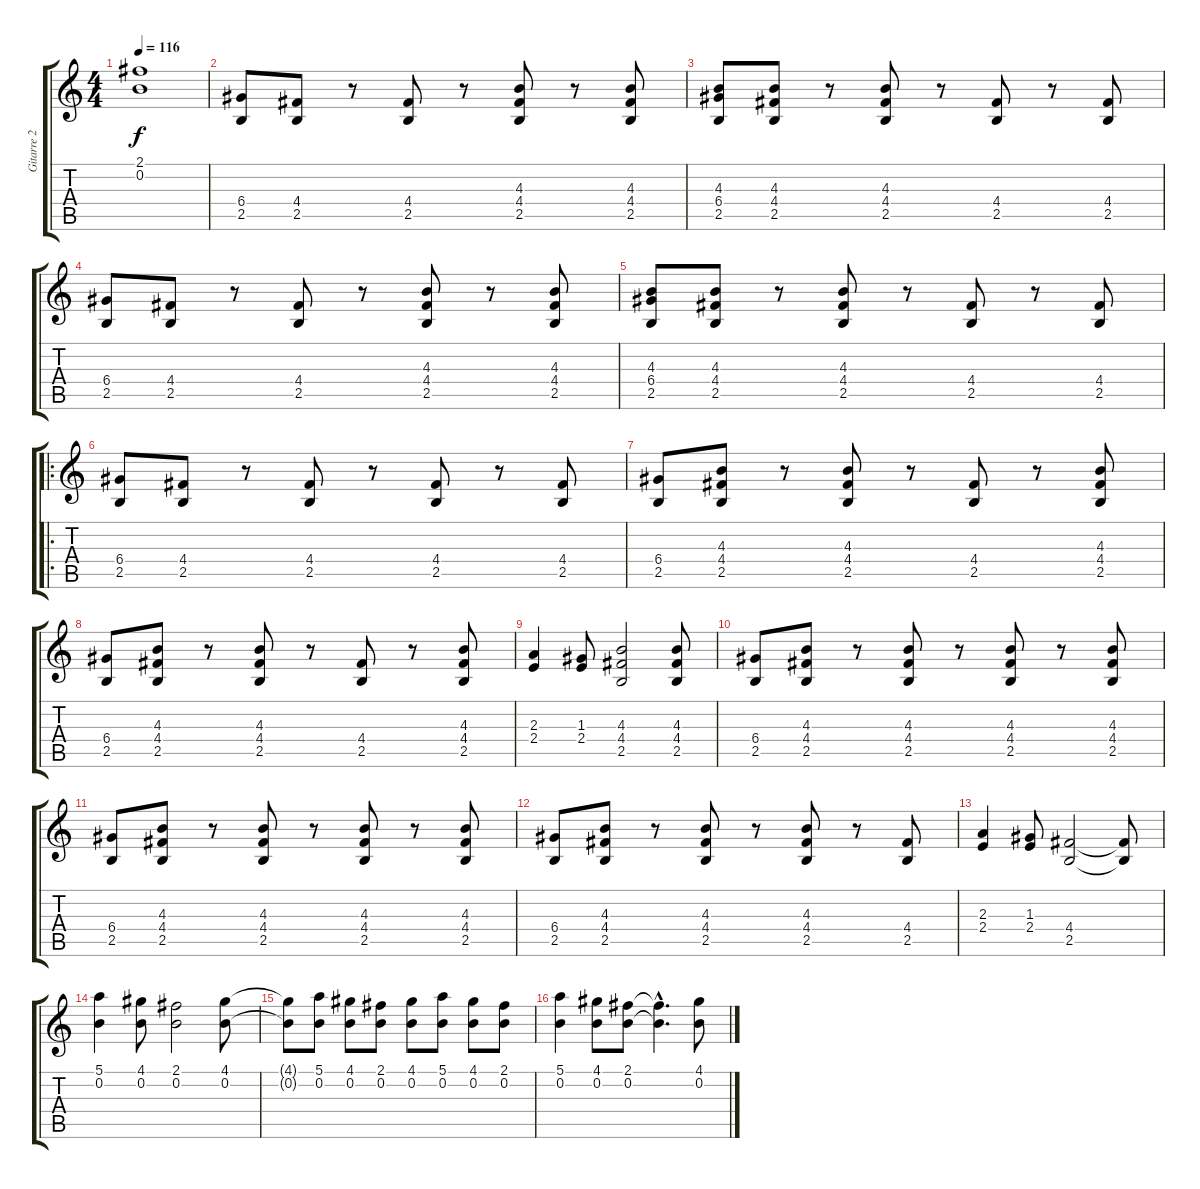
\track ("Gitarre 2" "Gitarre 2") {instrument overdrivenguitar}
\staff {score tabs}
\tuning (E4 B3 G3 D3 A2 E2) {hide}
\ts (4 4)
\tempo 116
\clef g2
\ks c
(2.1{t} 0.2{t}).1{dy f} |
(6.4 2.5).8 (4.4 2.5).8 r.8 (4.4 2.5).8 r.8 (4.3 4.4 2.5).8 r.8 (4.3 4.4 2.5).8 |
(4.3 6.4 2.5).8 (4.3 4.4 2.5).8 r.8 (4.3 4.4 2.5).8 r.8 (4.4 2.5).8 r.8 (4.4 2.5).8 |
(6.4 2.5).8 (4.4 2.5).8 r.8 (4.4 2.5).8 r.8 (4.3 4.4 2.5).8 r.8 (4.3 4.4 2.5).8 |
(4.3 6.4 2.5).8 (4.3 4.4 2.5).8 r.8 (4.3 4.4 2.5).8 r.8 (4.4 2.5).8 r.8 (4.4 2.5).8 |
\ro
(6.4 2.5).8 (4.4 2.5).8 r.8 (4.4 2.5).8 r.8 (4.4 2.5).8 r.8 (4.4 2.5).8 |
(6.4 2.5).8 (4.3 4.4 2.5).8 r.8 (4.3 4.4 2.5).8 r.8 (4.4 2.5).8 r.8 (4.3 4.4 2.5).8 |
(6.4 2.5).8 (4.3 4.4 2.5).8 r.8 (4.3 4.4 2.5).8 r.8 (4.4 2.5).8 r.8 (4.3 4.4 2.5).8 |
(2.3 2.4).4 (1.3 2.4).8 (4.3 4.4 2.5).2 (4.3 4.4 2.5).8 |
(6.4 2.5).8 (4.3 4.4 2.5).8 r.8 (4.3 4.4 2.5).8 r.8 (4.3 4.4 2.5).8 r.8 (4.3 4.4 2.5).8 |
(6.4 2.5).8 (4.3 4.4 2.5).8 r.8 (4.3 4.4 2.5).8 r.8 (4.3 4.4 2.5).8 r.8 (4.3 4.4 2.5).8 |
(6.4 2.5).8 (4.3 4.4 2.5).8 r.8 (4.3 4.4 2.5).8 r.8 (4.3 4.4 2.5).8 r.8 (4.4 2.5).8 |
(2.3 2.4).4 (1.3 2.4).8 (4.4 2.5).2 (4.4{t} 2.5{t}).8 |
(5.1 0.2).4 (4.1 0.2).8 (2.1 0.2).2 (4.1 0.2).8 |
(4.1{t} 0.2{t}).8 (5.1 0.2).8 (4.1 0.2).8 (2.1 0.2).8 (4.1 0.2).8 (5.1 0.2).8 (4.1 0.2).8 (2.1 0.2).8 |
(5.1 0.2).4 (4.1 0.2).8 (2.1 0.2).8 (2.1{hac t} 0.2{hac t}).4{d} (4.1 0.2).8
